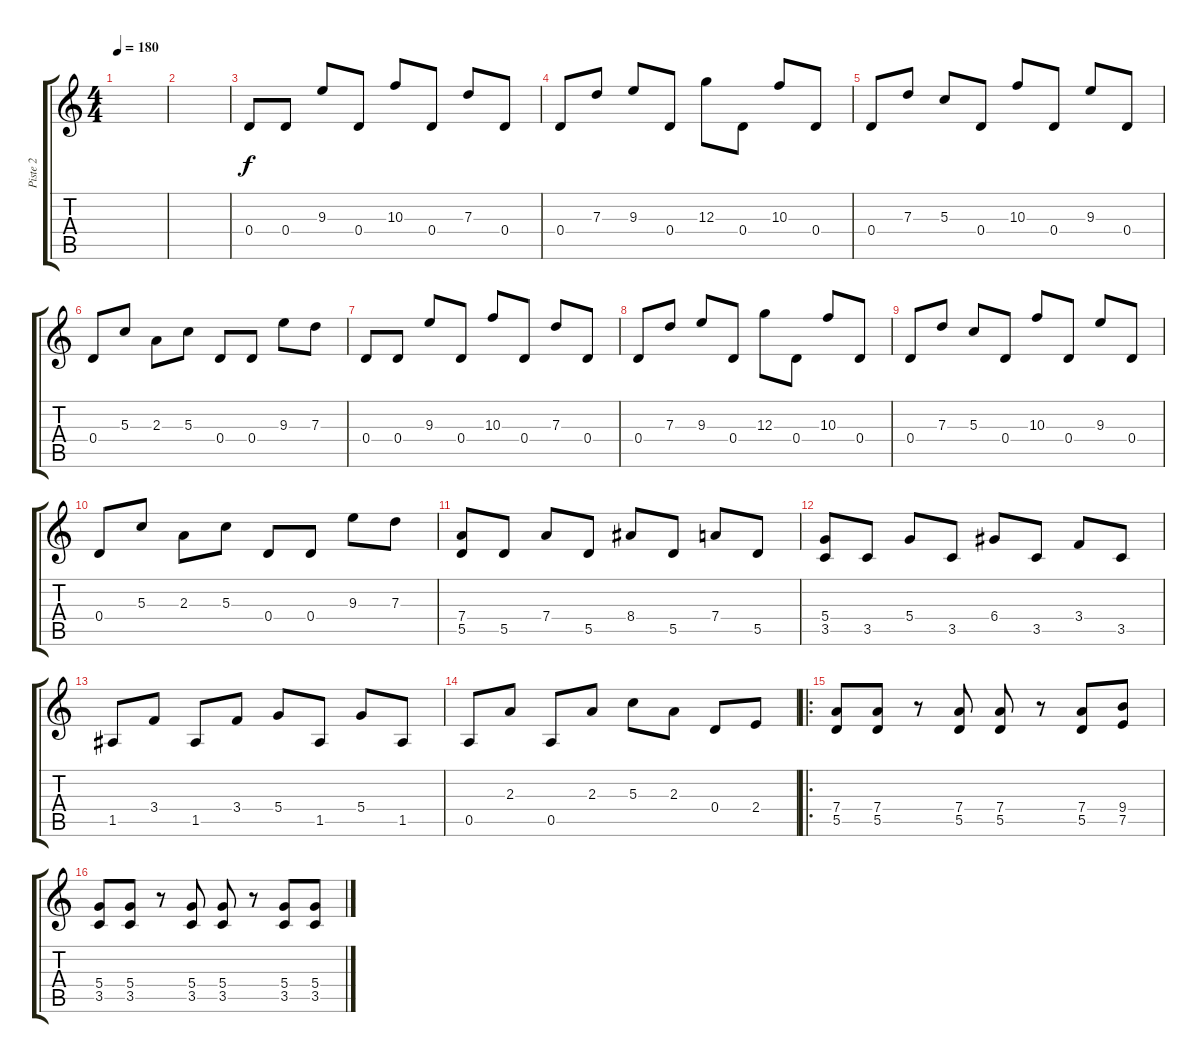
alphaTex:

\track ("Piste 2" "Piste 2") {instrument distortionguitar}
\staff {score tabs}
\tuning (E4 B3 G3 D3 A2 E2) {hide}
\ts (4 4)
\tempo 180
\clef g2
\ks c
|
|
0.4.8 0.4.8 9.3.8 0.4.8 10.3.8 0.4.8 7.3.8 0.4.8 |
0.4.8 7.3.8 9.3.8 0.4.8 12.3.8 0.4.8 10.3.8 0.4.8 |
0.4.8 7.3.8 5.3.8 0.4.8 10.3.8 0.4.8 9.3.8 0.4.8 |
0.4.8 5.3.8 2.3.8 5.3.8 0.4.8 0.4.8 9.3.8 7.3.8 |
0.4.8 0.4.8 9.3.8 0.4.8 10.3.8 0.4.8 7.3.8 0.4.8 |
0.4.8 7.3.8 9.3.8 0.4.8 12.3.8 0.4.8 10.3.8 0.4.8 |
0.4.8 7.3.8 5.3.8 0.4.8 10.3.8 0.4.8 9.3.8 0.4.8 |
0.4.8 5.3.8 2.3.8 5.3.8 0.4.8 0.4.8 9.3.8 7.3.8 |
(7.4 5.5).8 5.5.8 7.4.8 5.5.8 8.4.8 5.5.8 7.4.8 5.5.8 |
(5.4 3.5).8 3.5.8 5.4.8 3.5.8 6.4.8 3.5.8 3.4.8 3.5.8 |
1.5.8 3.4.8 1.5.8 3.4.8 5.4.8 1.5.8 5.4.8 1.5.8 |
0.5.8 2.3.8 0.5.8 2.3.8 5.3.8 2.3.8 0.4.8 2.4.8 |
\ro
(7.4 5.5).8 (7.4 5.5).8 r.8 (7.4 5.5).8 (7.4 5.5).8 r.8 (7.4 5.5).8 (9.4 7.5).8 |
(5.4 3.5).8 (5.4 3.5).8 r.8 (5.4 3.5).8 (5.4 3.5).8 r.8 (5.4 3.5).8 (5.4 3.5).8
